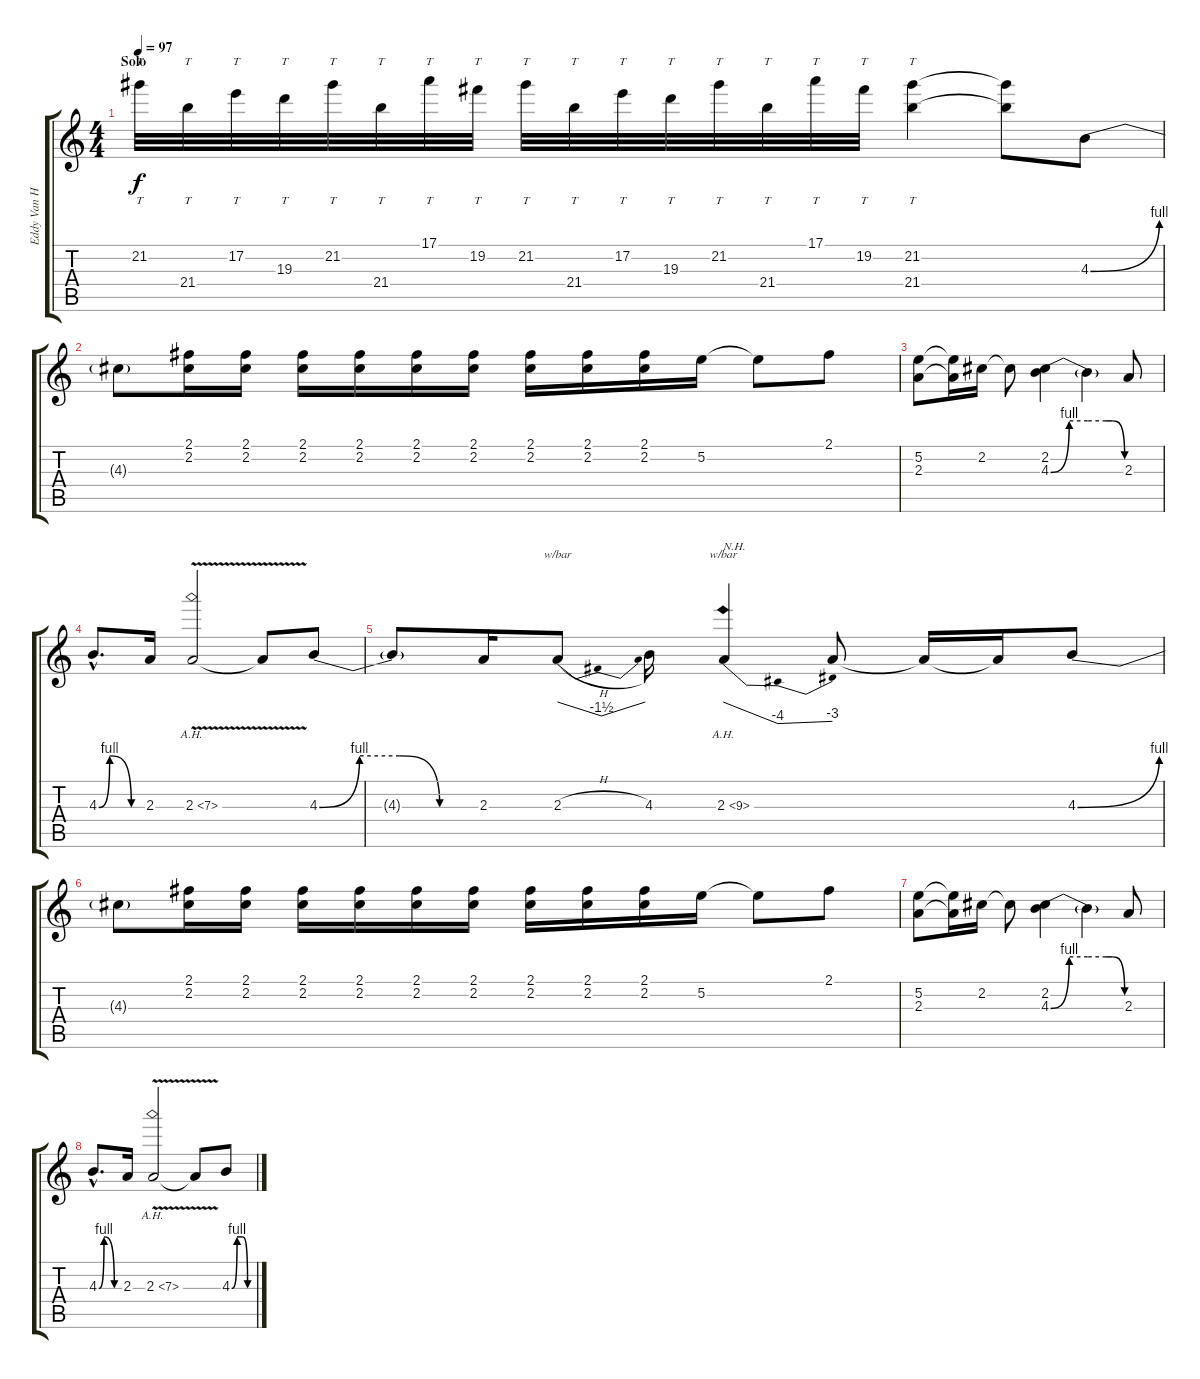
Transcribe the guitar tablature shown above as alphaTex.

\track ("Eddy Van Halen" "Eddy Van H") {instrument distortionguitar}
\staff {score tabs}
\tuning (E4 B3 G3 D3 A2 E2) {hide}
\ts (4 4)
\section ("" "Solo")
\tempo 97
\clef g2
\ks c
21.2.32{tt dy f} 21.4.32{tt} 17.2.32{tt} 19.3.32{tt} 21.2.32{tt} 21.4.32{tt} 17.1.32{tt} 19.2.32{tt} 21.2.32{tt} 21.4.32{tt} 17.2.32{tt} 19.3.32{tt} 21.2.32{tt} 21.4.32{tt} 17.1.32{tt} 19.2.32{tt} (21.2 21.4).4{tt} (21.2{t} 21.4{t}).8 4.3{be (bend 0 0 60 4)}.8 |
4.3{t}.8 (2.1 2.2).16 (2.1 2.2).16 (2.1 2.2).16 (2.1 2.2).16 (2.1 2.2).16 (2.1 2.2).16 (2.1 2.2).16 (2.1 2.2).16 (2.1 2.2).16 5.2.16 5.2{t}.8 2.1.8 |
(5.2 2.3).8 (5.2{t} 2.3{t}).16 2.2.16 2.2{t}.8 (2.2 4.3{be (custom 0 0 15 4 30 4 45 4 50 4 60 0)}).4 4.3{t}.4 2.3.8 |
4.3{be (custom 0 0 15 4 45 0 60 0) hac}.8{d} 2.3.16 2.3{ah 5 v}.2 2.3{t}.8 4.3{be (custom 0 0 15 4 30 4 45 0 60 0)}.8 |
4.3{t}.8 2.3.16 2.3{h}.8{tbe (dip default 0 0 30 -6 60 0)} 4.3.16 2.3{ah 7}.4{tbe (dip default 0 0 45 -16 60 -12) txt "N.H."} 2.3{t}.8 2.3{t}.16 2.3{t}.16 4.3{be (bend 0 0 60 4)}.8 |
4.3{t}.8 (2.1 2.2).16 (2.1 2.2).16 (2.1 2.2).16 (2.1 2.2).16 (2.1 2.2).16 (2.1 2.2).16 (2.1 2.2).16 (2.1 2.2).16 (2.1 2.2).16 5.2.16 5.2{t}.8 2.1.8 |
(5.2 2.3).8 (5.2{t} 2.3{t}).16 2.2.16 2.2{t}.8 (2.2 4.3{be (custom 0 0 15 4 30 4 45 4 50 4 60 0)}).4 4.3{t}.4 2.3.8 |
4.3{be (custom 0 0 15 4 45 0 60 0) hac}.8{d} 2.3.16 2.3{ah 5 v}.2 2.3{t}.8 4.3{be (custom 0 0 15 4 30 4 45 0 60 0)}.8
